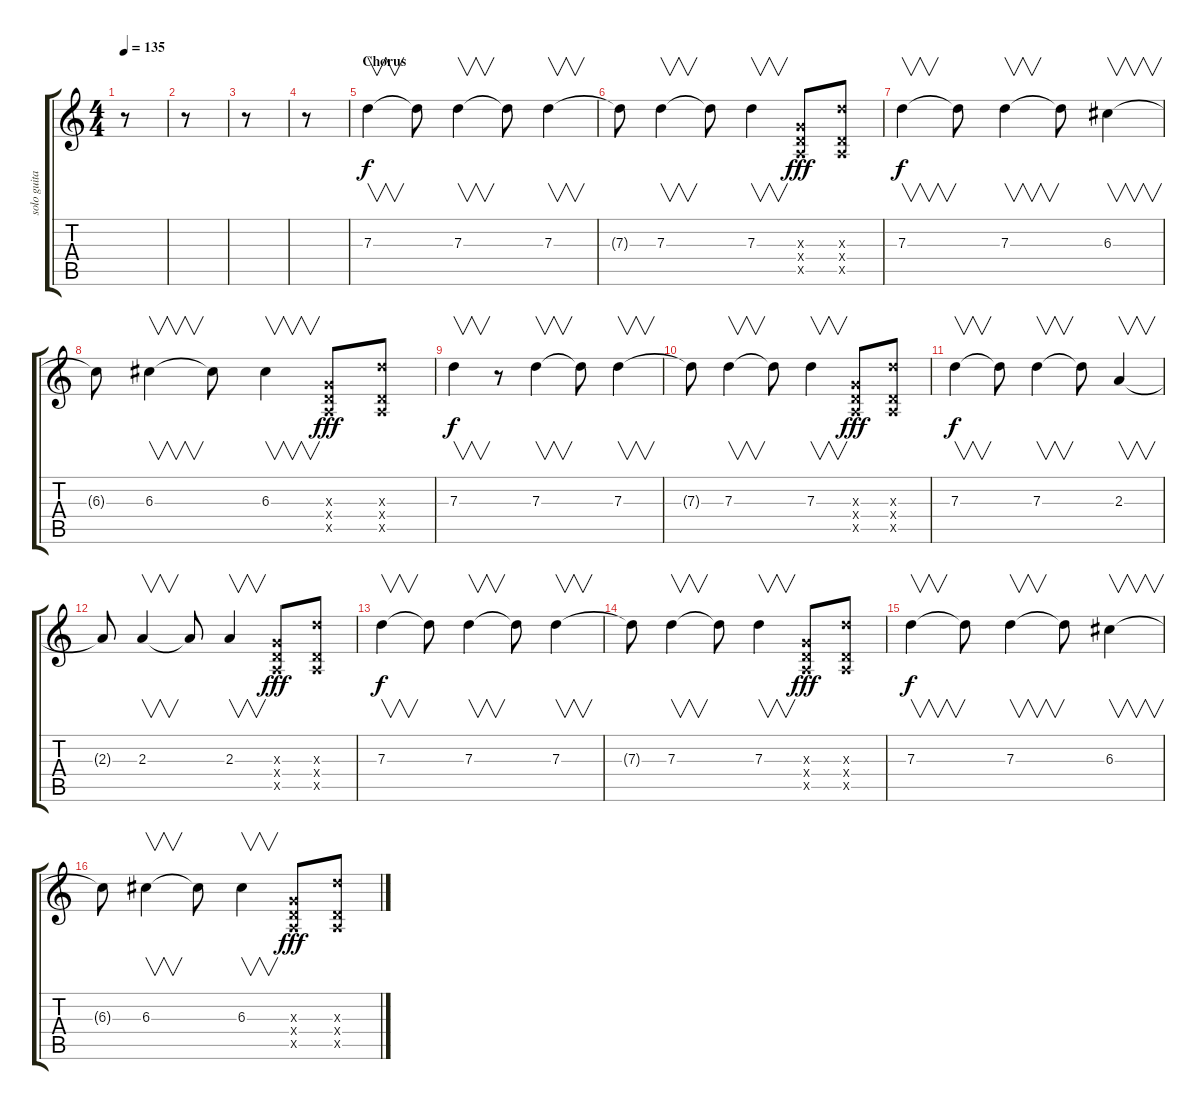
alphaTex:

\track ("solo guitar" "solo guita") {instrument distortionguitar}
\staff {score tabs}
\tuning (E4 B3 G3 D3 A2 E2) {hide}
\ts (4 4)
\tempo 135
\clef g2
\ks c
r.8{dy fff} |
r.8 |
r.8 |
r.8 |
\section ("" "Chorus")
7.3.4{v dy f} 7.3{t}.8 7.3.4{v} 7.3{t}.8 7.3.4{v} |
7.3{t}.8 7.3.4{v} 7.3{t}.8 7.3.4{v} (0.3{x} 0.4{x} 0.5{x}).8{dy fff} (7.3{x} 0.4{x} 0.5{x}).8 |
7.3.4{v dy f} 7.3{t}.8 7.3.4{v} 7.3{t}.8 6.3.4{v} |
6.3{t}.8 6.3.4{v} 6.3{t}.8 6.3.4{v} (0.3{x} 0.4{x} 0.5{x}).8{dy fff} (7.3{x} 0.4{x} 0.5{x}).8 |
7.3.4{v dy f} r.8 7.3.4{v} 7.3{t}.8 7.3.4{v} |
7.3{t}.8 7.3.4{v} 7.3{t}.8 7.3.4{v} (0.3{x} 0.4{x} 0.5{x}).8{dy fff} (7.3{x} 0.4{x} 0.5{x}).8 |
7.3.4{v dy f} 7.3{t}.8 7.3.4{v} 7.3{t}.8 2.3.4{v} |
2.3{t}.8 2.3.4{v} 2.3{t}.8 2.3.4{v} (0.3{x} 0.4{x} 0.5{x}).8{dy fff} (7.3{x} 0.4{x} 0.5{x}).8 |
7.3.4{v dy f} 7.3{t}.8 7.3.4{v} 7.3{t}.8 7.3.4{v} |
7.3{t}.8 7.3.4{v} 7.3{t}.8 7.3.4{v} (0.3{x} 0.4{x} 0.5{x}).8{dy fff} (7.3{x} 0.4{x} 0.5{x}).8 |
7.3.4{v dy f} 7.3{t}.8 7.3.4{v} 7.3{t}.8 6.3.4{v} |
6.3{t}.8 6.3.4{v} 6.3{t}.8 6.3.4{v} (0.3{x} 0.4{x} 0.5{x}).8{dy fff} (7.3{x} 0.4{x} 0.5{x}).8
